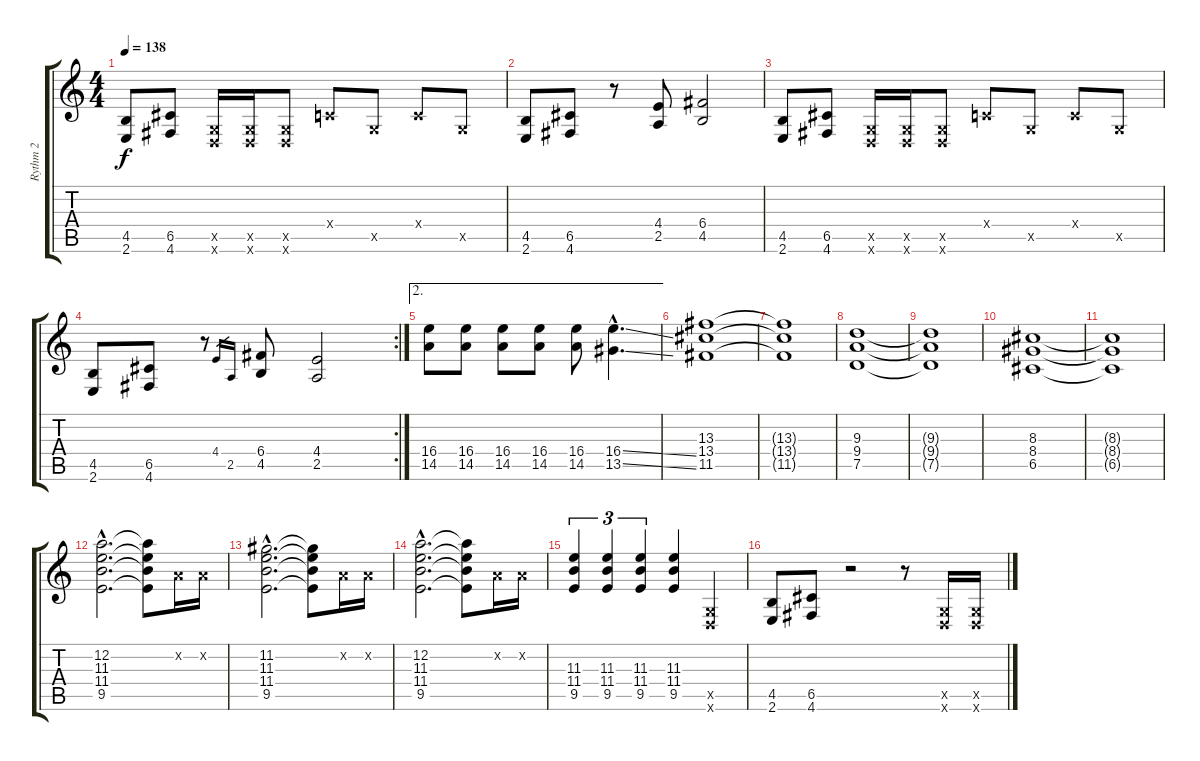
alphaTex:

\track ("Rythm 2" "Rythm 2") {instrument distortionguitar}
\staff {score tabs}
\tuning (D4 A3 F3 C3 G2 D2) {hide}
\ts (4 4)
\tempo 138
\clef g2
\ks c
(4.5 2.6).8{dy f} (6.5 4.6).8 (0.5{x} 0.6{x}).16 (0.5{x} 0.6{x}).16 (0.5{x} 0.6{x}).8 0.4{x}.8 0.5{x}.8 0.4{x}.8 0.5{x}.8 |
(4.5 2.6).8 (6.5 4.6).8 r.8 (4.4 2.5).8 (6.4 4.5).2 |
(4.5 2.6).8 (6.5 4.6).8 (0.5{x} 0.6{x}).16 (0.5{x} 0.6{x}).16 (0.5{x} 0.6{x}).8 0.4{x}.8 0.5{x}.8 0.4{x}.8 0.5{x}.8 |
\rc 2
(4.5 2.6).8 (6.5 4.6).8 r.8 4.4.16{gr} 2.5.16{gr} (6.4 4.5).8 (4.4 2.5).2 |
\ae 2
(16.4 14.5).8 (16.4 14.5).8 (16.4 14.5).8 (16.4 14.5).8 (16.4 14.5).8 (16.4{ss hac} 13.5{ss hac}).4{d} |
(13.3 13.4 11.5).1 |
(13.3{t} 13.4{t} 11.5{t}).1 |
(9.3 9.4 7.5).1 |
(9.3{t} 9.4{t} 7.5{t}).1 |
(8.3 8.4 6.5).1 |
(8.3{t} 8.4{t} 6.5{t}).1 |
(12.2{hac} 11.3{hac} 11.4{hac} 9.5{hac}).2{d} (12.2{t} 11.3{t} 11.4{t} 9.5{t}).8 0.2{x}.16 0.2{x}.16 |
(11.2{hac} 11.3{hac} 11.4{hac} 9.5{hac}).2{d} (11.2{t} 11.3{t} 11.4{t} 9.5{t}).8 0.2{x}.16 0.2{x}.16 |
(12.2{hac} 11.3{hac} 11.4{hac} 9.5{hac}).2{d} (12.2{t} 11.3{t} 11.4{t} 9.5{t}).8 0.2{x}.16 0.2{x}.16 |
(11.3 11.4 9.5).4{tu (3 2)} (11.3 11.4 9.5).4{tu (3 2)} (11.3 11.4 9.5).4{tu (3 2)} (11.3 11.4 9.5).4 (0.5{x} 0.6{x}).4 |
(4.5 2.6).8 (6.5 4.6).8 r.2 r.8 (0.5{x} 0.6{x}).16 (0.5{x} 0.6{x}).16
